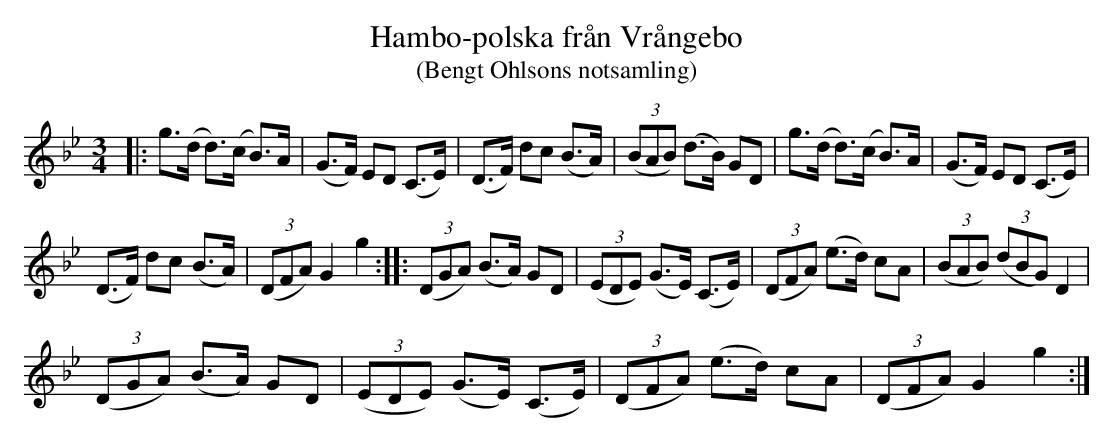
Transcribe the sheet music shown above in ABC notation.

X:1
T:Hambo-polska från Vrångebo
T:(Bengt Ohlsons notsamling)
M:3/4
K:Gm
L:1/8
O:Linneryd, Småland
|: g(>d d)>(c B)>A| (G>F) ED (C>E)| (D>F) dc (B>A) | (3(BAB) (d>B) GD| g(>d d)>(c B)>A| (G>F) ED (C>E) |
 (D>F) dc (B>A)| (3(DFA) G2 g2:| |: (3(DGA) (B>A) GD | (3(EDE) (G>E) (C>E) | (3(DFA) (e>d) cA | (3(BAB) (3(dBG) D2 |
(3(DGA) (B>A) GD | (3(EDE) (G>E) (C>E) | (3(DFA) (e>d) cA | (3(DFA) G2 g2 :|
